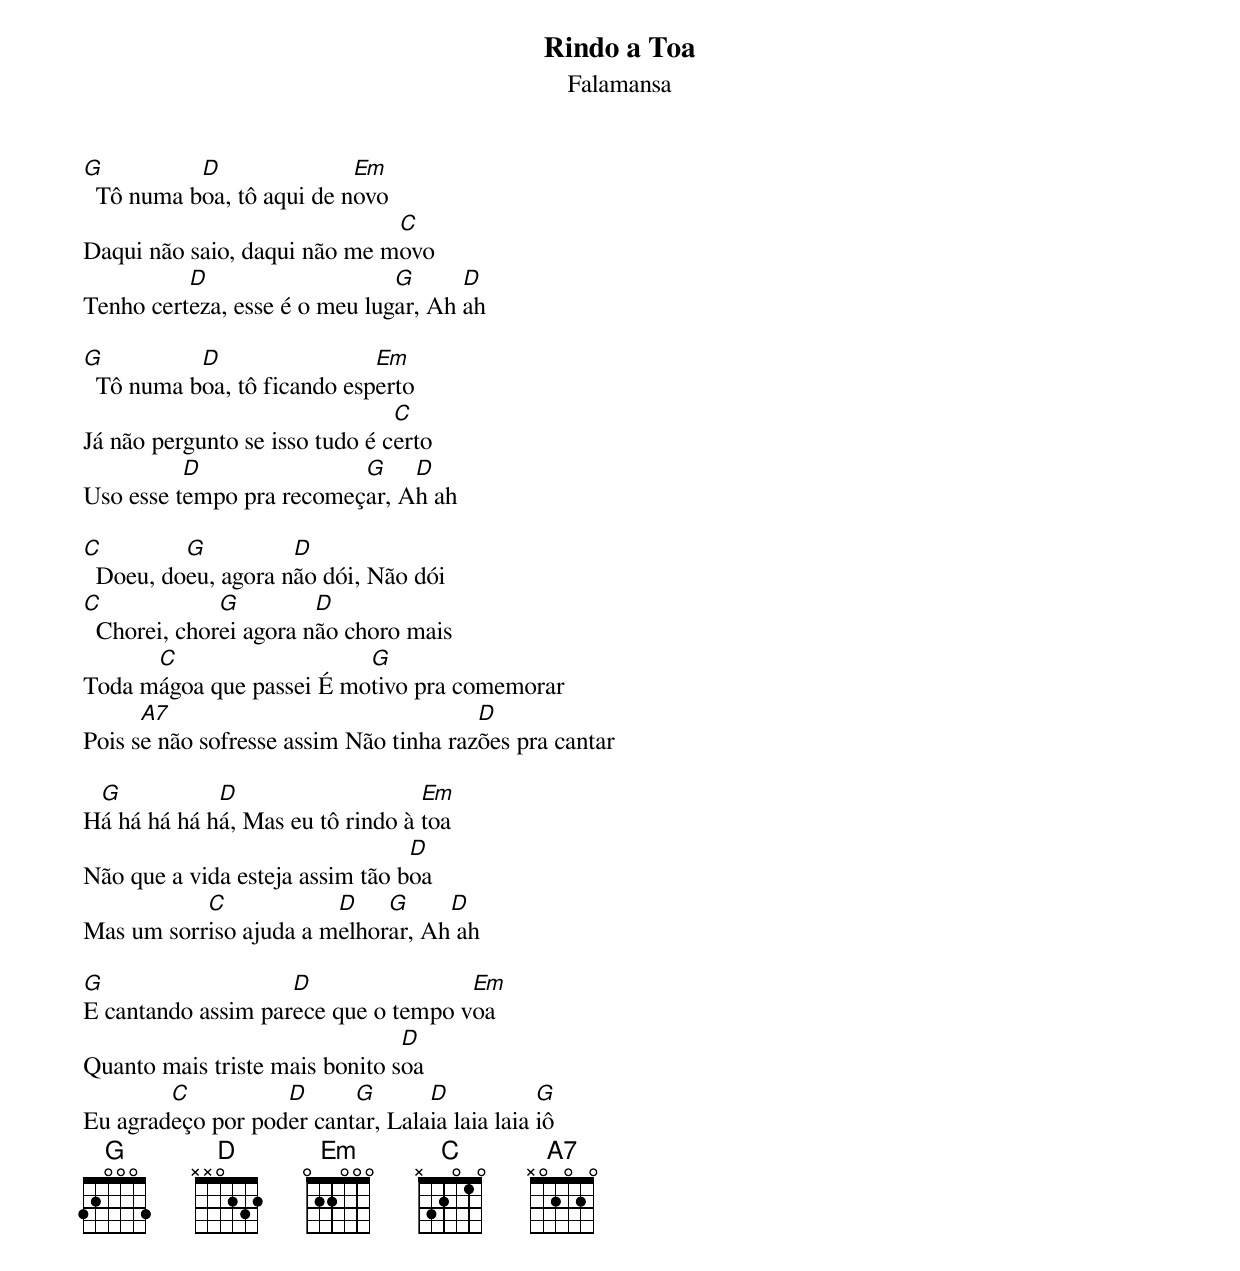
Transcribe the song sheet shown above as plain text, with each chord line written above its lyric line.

Rindo a Toa
Falamansa

G          D               Em
  Tô numa boa, tô aqui de novo
                              C
Daqui não saio, daqui não me movo
          D                    G      D
Tenho certeza, esse é o meu lugar, Ah ah

G          D                 Em
  Tô numa boa, tô ficando esperto
                                C
Já não pergunto se isso tudo é certo
          D               G    D
Uso esse tempo pra recomeçar, Ah ah

C         G          D
  Doeu, doeu, agora não dói, Não dói
C             G         D
  Chorei, chorei agora não choro mais
      C                   G
Toda mágoa que passei É motivo pra comemorar
      A7                                D
Pois se não sofresse assim Não tinha razões pra cantar

 G           D                    Em
Há há há há há, Mas eu tô rindo à toa
                                 D
Não que a vida esteja assim tão boa
           C            D    G     D
Mas um sorriso ajuda a melhorar, Ah ah

G                   D                Em
E cantando assim parece que o tempo voa
                                D
Quanto mais triste mais bonito soa
        C          D      G       D            G
Eu agradeço por poder cantar, Lalaia laia laia iô
